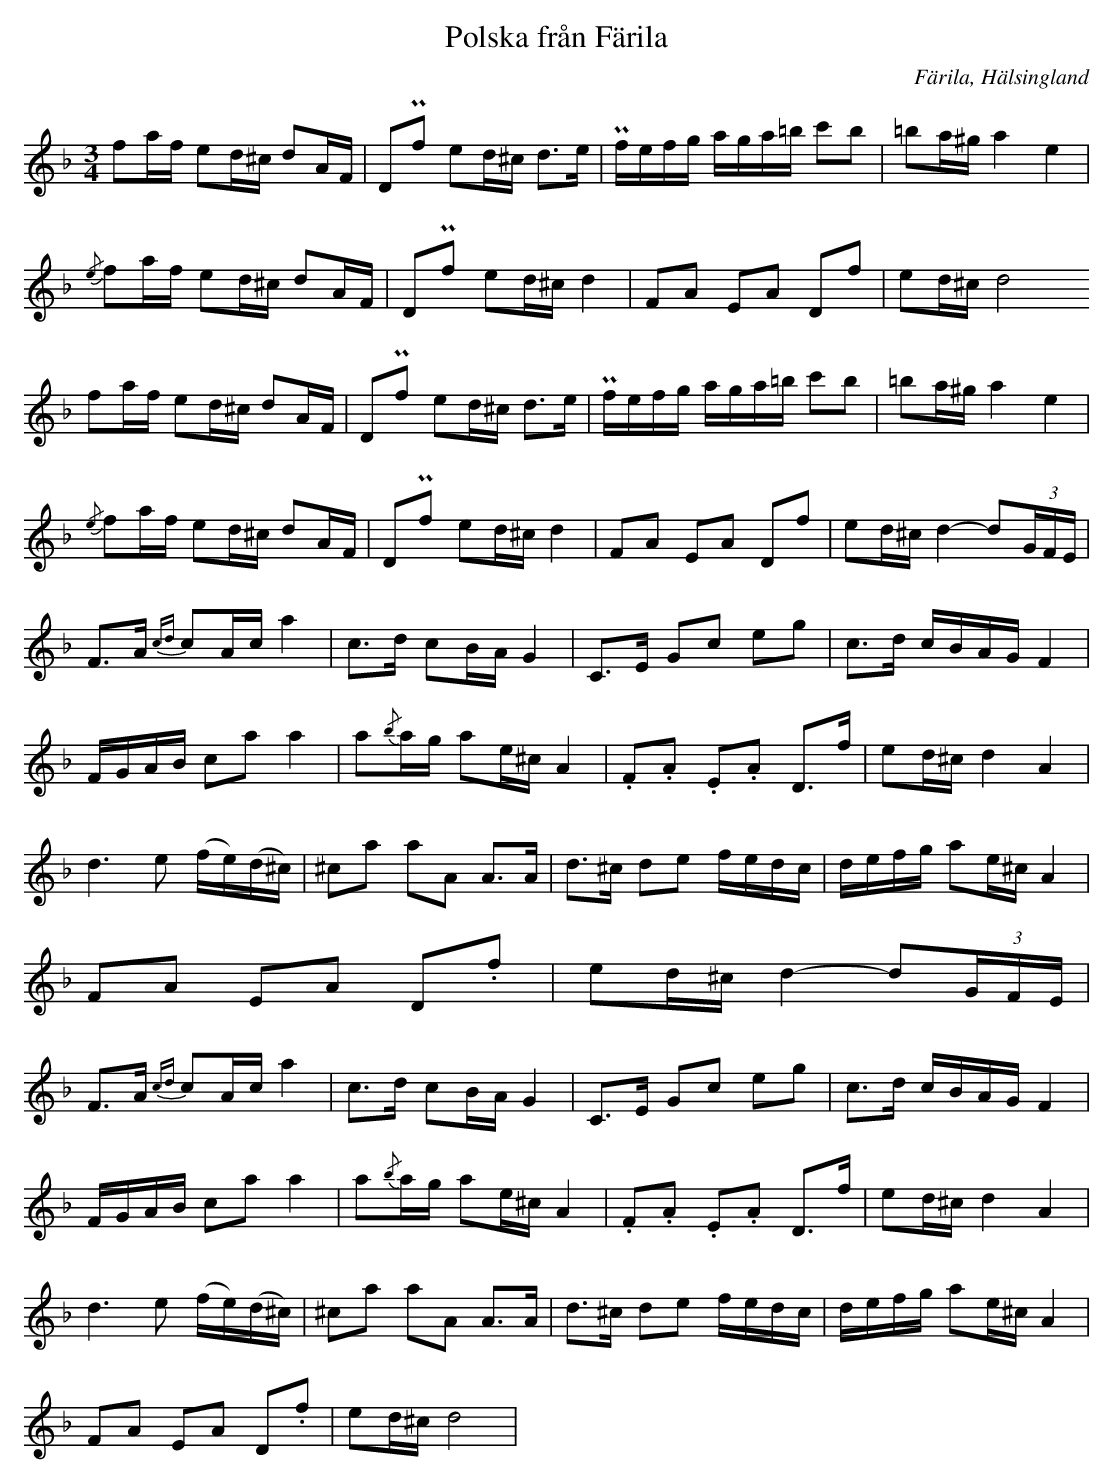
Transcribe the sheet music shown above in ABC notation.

X:1
T: Polska från Färila
O: Färila, Hälsingland
M: 3/4
L: 1/16
K: Dm
f2af e2d^c d2AF | D2Pf2 e2d^c d2>e2 | Pfefg aga=b c'2b2 | =b2a^g a4 e4 |
{/e}f2af e2d^c d2AF | D2Pf2 e2d^c d4 | F2A2 E2A2 D2f2 | e2d^c d8
f2af e2d^c d2AF | D2Pf2 e2d^c d2>e2 | Pfefg aga=b c'2b2 | =b2a^g a4 e4 |
{/e}f2af e2d^c d2AF | D2Pf2 e2d^c d4 | F2A2 E2A2 D2f2 | e2d^c d4-d2(3GFE|
F2>A2 {cd}c2Ac a4 | c2>d2 c2BA G4 | C2>E2 G2c2 e2g2 | c2>d2 cBAG F4 |
FGAB c2a2 a4 | a2{/b}ag a2e^c A4 | .F2.A2 .E2.A2 D2>f2 | e2d^c d4 A4 |
d6e2 (fe)(d^c) | ^c2a2 a2A2 A2>A2 | d2>^c2 d2e2 fedc | defg a2e^c A4 |
F2A2 E2A2 D2.f2 | e2d^c d4-d2(3GFE |
F2>A2 {cd}c2Ac a4 | c2>d2 c2BA G4 | C2>E2 G2c2 e2g2 | c2>d2 cBAG F4 |
FGAB c2a2 a4 | a2{/b}ag a2e^c A4 | .F2.A2 .E2.A2 D2>f2 | e2d^c d4 A4 |
d6e2 (fe)(d^c) | ^c2a2 a2A2 A2>A2 | d2>^c2 d2e2 fedc | defg a2e^c A4 |
F2A2 E2A2 D2.f2 | e2d^c d8 |
